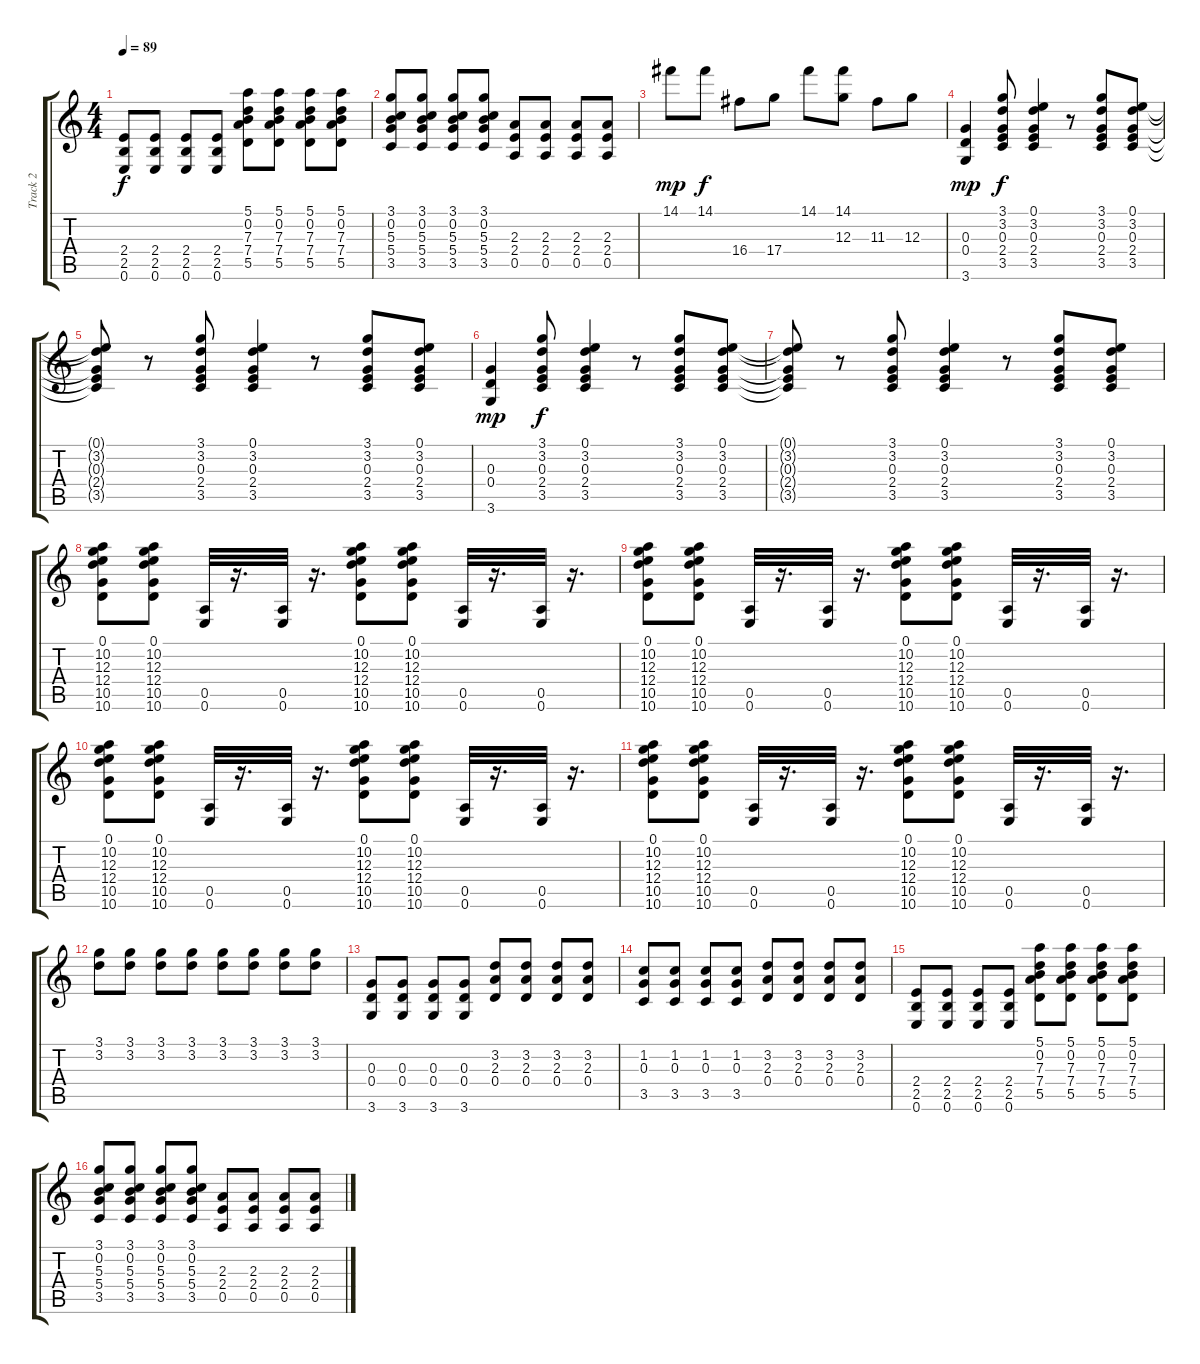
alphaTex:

\track ("Track 2" "Track 2") {instrument overdrivenguitar}
\staff {score tabs}
\tuning (E4 B3 G3 D3 A2 E2) {hide}
\ts (4 4)
\tempo 89
\clef g2
\ks c
(2.4 2.5 0.6).8{dy f} (2.4 2.5 0.6).8 (2.4 2.5 0.6).8 (2.4 2.5 0.6).8 (5.1 0.2 7.3 7.4 5.5).8 (5.1 0.2 7.3 7.4 5.5).8 (5.1 0.2 7.3 7.4 5.5).8 (5.1 0.2 7.3 7.4 5.5).8 |
(3.1 0.2 5.3 5.4 3.5).8 (3.1 0.2 5.3 5.4 3.5).8 (3.1 0.2 5.3 5.4 3.5).8 (3.1 0.2 5.3 5.4 3.5).8 (2.3 2.4 0.5).8 (2.3 2.4 0.5).8 (2.3 2.4 0.5).8 (2.3 2.4 0.5).8 |
14.1.8{dy mp} 14.1.8{dy f} 16.4.8 17.4.8 14.1.8 (14.1 12.3).8 11.3.8 12.3.8 |
(0.3 0.4 3.6).4{dy mp} (3.1 3.2 0.3 2.4 3.5).8{dy f} (0.1 3.2 0.3 2.4 3.5).4 r.8 (3.1 3.2 0.3 2.4 3.5).8 (0.1 3.2 0.3 2.4 3.5).8 |
(0.1{t} 3.2{t} 0.3{t} 2.4{t} 3.5{t}).8 r.8 (3.1 3.2 0.3 2.4 3.5).8 (0.1 3.2 0.3 2.4 3.5).4 r.8 (3.1 3.2 0.3 2.4 3.5).8 (0.1 3.2 0.3 2.4 3.5).8 |
(0.3 0.4 3.6).4{dy mp} (3.1 3.2 0.3 2.4 3.5).8{dy f} (0.1 3.2 0.3 2.4 3.5).4 r.8 (3.1 3.2 0.3 2.4 3.5).8 (0.1 3.2 0.3 2.4 3.5).8 |
(0.1{t} 3.2{t} 0.3{t} 2.4{t} 3.5{t}).8 r.8 (3.1 3.2 0.3 2.4 3.5).8 (0.1 3.2 0.3 2.4 3.5).4 r.8 (3.1 3.2 0.3 2.4 3.5).8 (0.1 3.2 0.3 2.4 3.5).8 |
(0.1 10.2 12.3 12.4 10.5 10.6).8 (0.1 10.2 12.3 12.4 10.5 10.6).8 (0.5 0.6).32 r.16{d} (0.5 0.6).32 r.16{d} (0.1 10.2 12.3 12.4 10.5 10.6).8 (0.1 10.2 12.3 12.4 10.5 10.6).8 (0.5 0.6).32 r.16{d} (0.5 0.6).32 r.16{d} |
(0.1 10.2 12.3 12.4 10.5 10.6).8 (0.1 10.2 12.3 12.4 10.5 10.6).8 (0.5 0.6).32 r.16{d} (0.5 0.6).32 r.16{d} (0.1 10.2 12.3 12.4 10.5 10.6).8 (0.1 10.2 12.3 12.4 10.5 10.6).8 (0.5 0.6).32 r.16{d} (0.5 0.6).32 r.16{d} |
(0.1 10.2 12.3 12.4 10.5 10.6).8 (0.1 10.2 12.3 12.4 10.5 10.6).8 (0.5 0.6).32 r.16{d} (0.5 0.6).32 r.16{d} (0.1 10.2 12.3 12.4 10.5 10.6).8 (0.1 10.2 12.3 12.4 10.5 10.6).8 (0.5 0.6).32 r.16{d} (0.5 0.6).32 r.16{d} |
(0.1 10.2 12.3 12.4 10.5 10.6).8 (0.1 10.2 12.3 12.4 10.5 10.6).8 (0.5 0.6).32 r.16{d} (0.5 0.6).32 r.16{d} (0.1 10.2 12.3 12.4 10.5 10.6).8 (0.1 10.2 12.3 12.4 10.5 10.6).8 (0.5 0.6).32 r.16{d} (0.5 0.6).32 r.16{d} |
(3.1 3.2).8 (3.1 3.2).8 (3.1 3.2).8 (3.1 3.2).8 (3.1 3.2).8 (3.1 3.2).8 (3.1 3.2).8 (3.1 3.2).8 |
(0.3 0.4 3.6).8 (0.3 0.4 3.6).8 (0.3 0.4 3.6).8 (0.3 0.4 3.6).8 (3.2 2.3 0.4).8 (3.2 2.3 0.4).8 (3.2 2.3 0.4).8 (3.2 2.3 0.4).8 |
(1.2 0.3 3.5).8 (1.2 0.3 3.5).8 (1.2 0.3 3.5).8 (1.2 0.3 3.5).8 (3.2 2.3 0.4).8 (3.2 2.3 0.4).8 (3.2 2.3 0.4).8 (3.2 2.3 0.4).8 |
(2.4 2.5 0.6).8 (2.4 2.5 0.6).8 (2.4 2.5 0.6).8 (2.4 2.5 0.6).8 (5.1 0.2 7.3 7.4 5.5).8 (5.1 0.2 7.3 7.4 5.5).8 (5.1 0.2 7.3 7.4 5.5).8 (5.1 0.2 7.3 7.4 5.5).8 |
(3.1 0.2 5.3 5.4 3.5).8 (3.1 0.2 5.3 5.4 3.5).8 (3.1 0.2 5.3 5.4 3.5).8 (3.1 0.2 5.3 5.4 3.5).8 (2.3 2.4 0.5).8 (2.3 2.4 0.5).8 (2.3 2.4 0.5).8 (2.3 2.4 0.5).8
